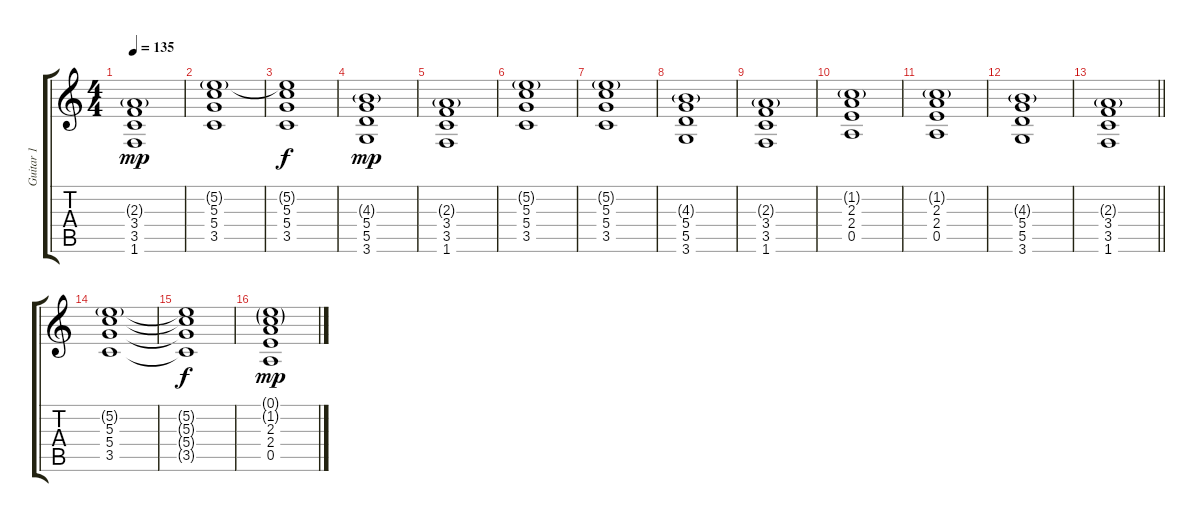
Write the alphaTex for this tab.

\track ("Guitar 1" "Guitar 1") {instrument overdrivenguitar}
\staff {score tabs}
\tuning (E4 B3 G3 D3 A2 E2) {hide}
\ts (4 4)
\tempo 135
\clef g2
\ks c
(2.3{g} 3.4 3.5 1.6).1{dy mp} |
(5.2{g} 5.3 5.4 3.5).1 |
(5.2{t} 5.3 5.4 3.5).1{dy f} |
(4.3{g} 5.4 5.5 3.6).1{dy mp} |
(2.3{g} 3.4 3.5 1.6).1 |
(5.2{g} 5.3 5.4 3.5).1 |
(5.2{g} 5.3 5.4 3.5).1 |
(4.3{g} 5.4 5.5 3.6).1 |
(2.3{g} 3.4 3.5 1.6).1 |
(1.2{g} 2.3 2.4 0.5).1 |
(1.2{g} 2.3 2.4 0.5).1 |
(4.3{g} 5.4 5.5 3.6).1 |
\barLineRight lightlight
(2.3{g} 3.4 3.5 1.6).1 |
\section ("" "")
(5.2{g} 5.3 5.4 3.5).1 |
(5.2{t} 5.3{t} 5.4{t} 3.5{t}).1{dy f} |
(0.1{g} 1.2{g} 2.3 2.4 0.5).1{dy mp}
